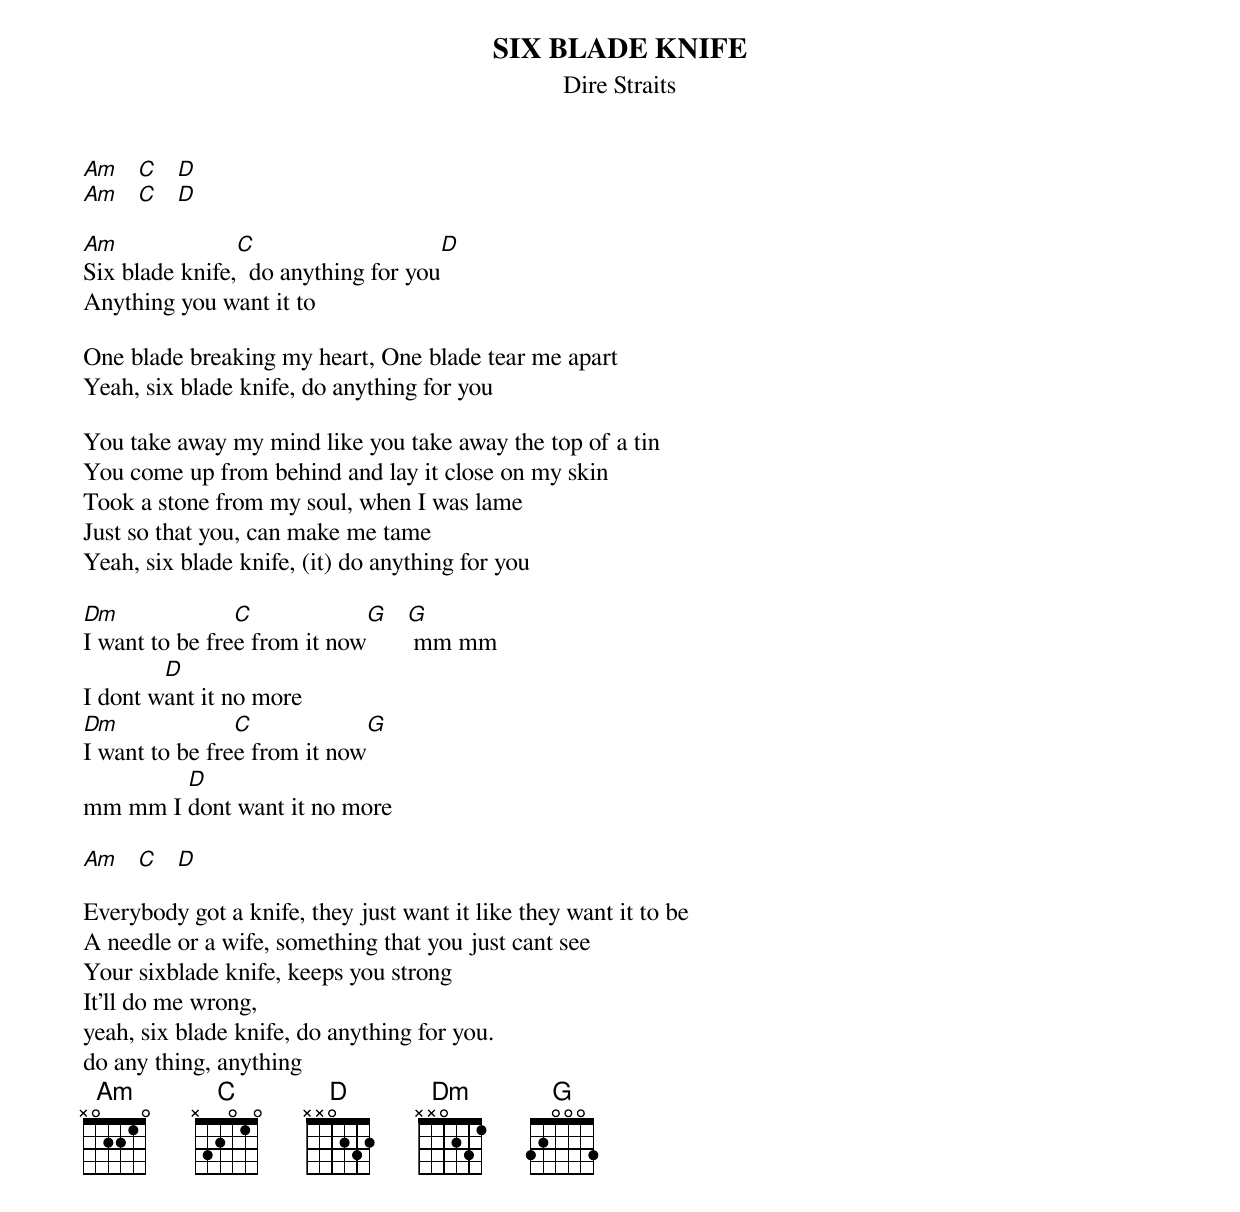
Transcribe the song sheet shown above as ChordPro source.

{t:SIX BLADE KNIFE}
{st:Dire Straits}

[Am]   [C]   [D]
[Am]   [C]   [D]

[Am]Six blade knife,[C]  do anything for you[D]
Anything you want it to

One blade breaking my heart, One blade tear me apart
Yeah, six blade knife, do anything for you

You take away my mind like you take away the top of a tin
You come up from behind and lay it close on my skin
Took a stone from my soul, when I was lame
Just so that you, can make me tame
Yeah, six blade knife, (it) do anything for you

[Dm]I want to be fre[C]e from it now[G]   [G] mm mm
I dont w[D]ant it no more
[Dm]I want to be fre[C]e from it now[G]
mm mm I [D]dont want it no more

[Am]   [C]   [D]

Everybody got a knife, they just want it like they want it to be
A needle or a wife, something that you just cant see
Your sixblade knife, keeps you strong
It'll do me wrong,
yeah, six blade knife, do anything for you.
do any thing, anything
